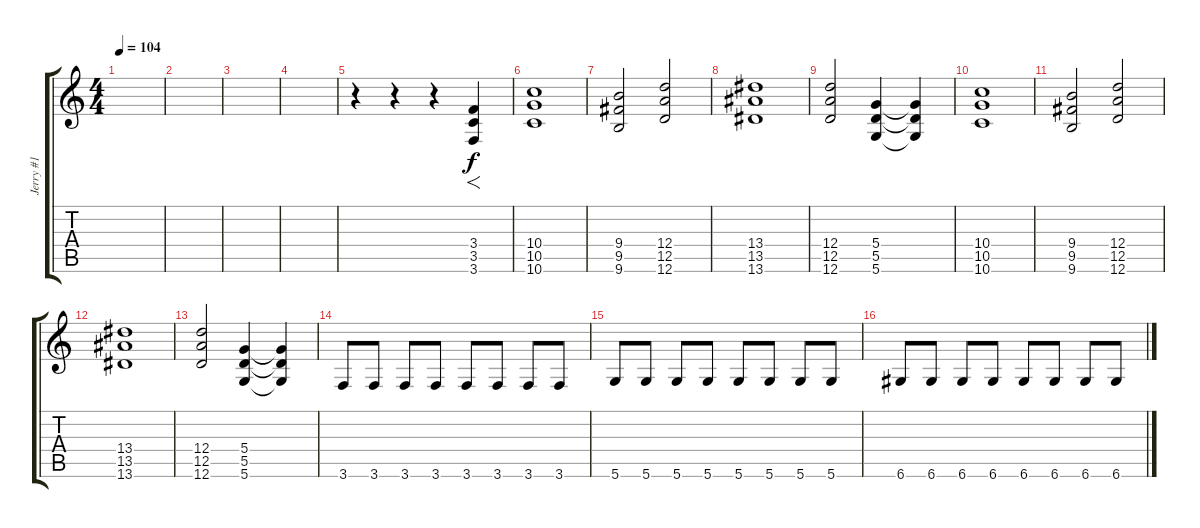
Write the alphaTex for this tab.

\track ("Jerry #1" "Jerry #1") {instrument distortionguitar}
\staff {score tabs}
\tuning (E4 B3 G3 D3 A2 D2) {hide}
\ts (4 4)
\tempo 104
\clef g2
\ks c
|
|
|
|
r.4 r.4 r.4 (3.4 3.5 3.6).4{f} |
(10.4 10.5 10.6).1 |
(9.4 9.5 9.6).2 (12.4 12.5 12.6).2 |
(13.4 13.5 13.6).1 |
(12.4 12.5 12.6).2 (5.4 5.5 5.6).4 (5.4{t} 5.5{t} 5.6{t}).4 |
(10.4 10.5 10.6).1 |
(9.4 9.5 9.6).2 (12.4 12.5 12.6).2 |
(13.4 13.5 13.6).1 |
(12.4 12.5 12.6).2 (5.4 5.5 5.6).4 (5.4{t} 5.5{t} 5.6{t}).4 |
3.6.8 3.6.8 3.6.8 3.6.8 3.6.8 3.6.8 3.6.8 3.6.8 |
5.6.8 5.6.8 5.6.8 5.6.8 5.6.8 5.6.8 5.6.8 5.6.8 |
6.6.8 6.6.8 6.6.8 6.6.8 6.6.8 6.6.8 6.6.8 6.6.8
